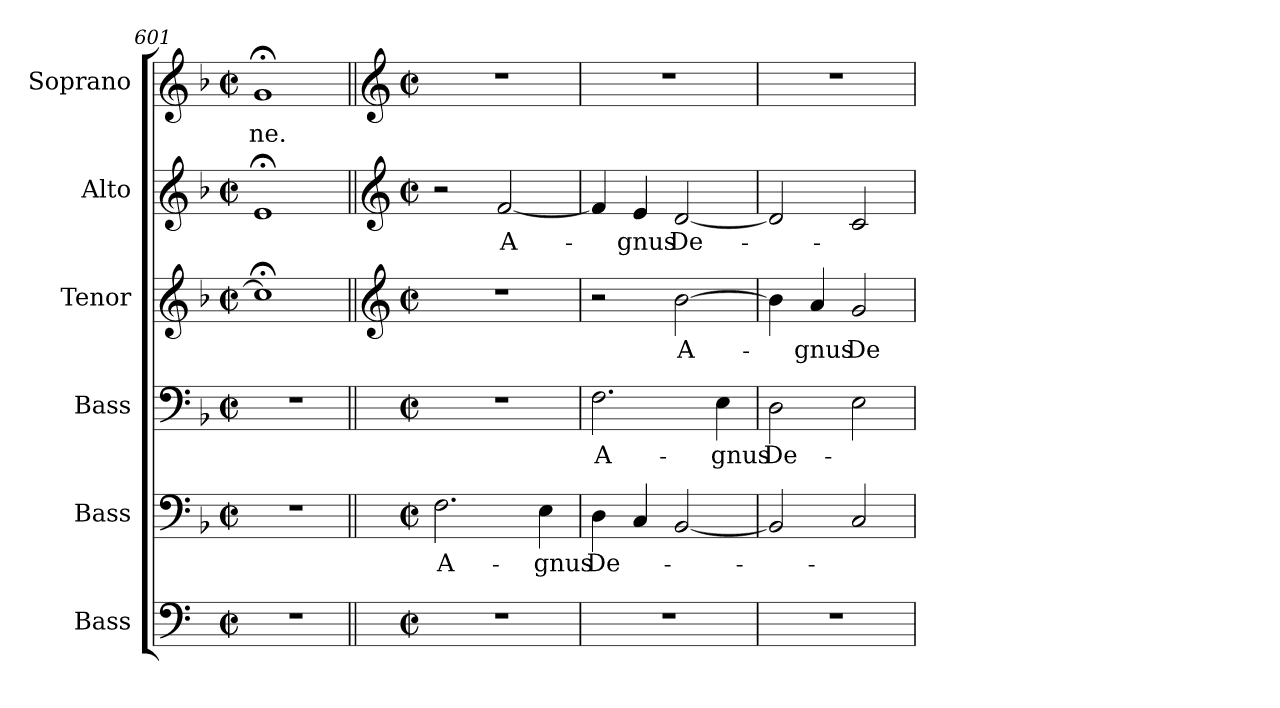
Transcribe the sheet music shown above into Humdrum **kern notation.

**kern	**kern	**text	**kern	**text	**kern	**text	**kern	**text	**kern	**text
*part6	*part5	*part5	*part4	*part4	*part3	*part3	*part2	*part2	*part1	*part1
*staff6	*staff5	*staff5	*staff4	*staff4	*staff3	*staff3	*staff2	*staff2	*staff1	*staff1
*I"Bass	*I"Bass	*	*I"Bass	*	*I"Tenor	*	*I"Alto	*	*I"Soprano	*
*I'B.	*I'B.	*	*I'B.	*	*I'T.	*	*I'A.	*	*I'S.	*
*clefF4	*clefF4	*	*clefF4	*	*clefG2	*	*clefG2	*	*clefG2	*
*	*	*	*	*	*ITrd7c12	*	*ITrd7c12	*	*	*
*k[]	*k[b-]	*	*k[b-]	*	*k[b-]	*	*k[b-]	*	*k[b-]	*
*C:	*F:	*	*F:	*	*F:	*	*F:	*	*F:	*
*M2/2	*M2/2	*	*M2/2	*	*M2/2	*	*M2/2	*	*M2/2	*
*met(c|)	*met(c|)	*	*met(c|)	*	*met(c|)	*	*met(c|)	*	*met(c|)	*
=601	=601	=601	=601	=601	=601	=601	=601	=601	=601	=601
!	!	!	!	!	!	!	!	!	!	!LO:LY:b:color=#000000
1r	1r	.	1r	.	1c;i]	.	1E;i	.	1g;i	-ne.
!!LO:PB:g=z
=602||	=602||	=602||	=602||	=602||	=602||	=602||	=602||	=602||	=602||	=602||
*	*	*	*	*	*clefG2	*	*clefG2	*	*clefG2	*
*M2/2	*M2/2	*	*M2/2	*	*M2/2	*	*M2/2	*	*M2/2	*
*met(c|)	*met(c|)	*	*met(c|)	*	*met(c|)	*	*met(c|)	*	*met(c|)	*
!	!	!LO:LY:b:color=#000000	!	!	!	!	!	!	!	!
1r	2.Fi\	A-	1r	.	1r	.	2r	.	1r	.
!	!	!	!	!	!	!	!	!LO:LY:b:color=#000000	!	!
.	.	.	.	.	.	.	[2Fi/	A-	.	.
!	!	!LO:LY:b:color=#000000	!	!	!	!	!	!	!	!
.	4Ei\	-gnus	.	.	.	.	.	.	.	.
=603	=603	=603	=603	=603	=603	=603	=603	=603	=603	=603
!	!	!LO:LY:b:color=#000000	!	!	!	!	!	!	!	!
!	!	!	!	!LO:LY:b:color=#000000	!	!	!	!	!	!
1r	4Di\	De-	2.Fi\	A-	2r	.	4Fi/]	.	1r	.
!	!	!	!	!	!	!	!	!LO:LY:b:color=#000000	!	!
.	4Ci/	.	.	.	.	.	4Ei/	-gnus	.	.
!	!	!	!	!	!	!LO:LY:b:color=#000000	!	!	!	!
!	!	!	!	!	!	!	!	!LO:LY:b:color=#000000	!	!
.	[2BB-i/	.	.	.	[2B-i\	A-	[2Di/	De-	.	.
!	!	!	!	!LO:LY:b:color=#000000	!	!	!	!	!	!
.	.	.	4Ei\	-gnus	.	.	.	.	.	.
=604	=604	=604	=604	=604	=604	=604	=604	=604	=604	=604
!	!	!	!	!LO:LY:b:color=#000000	!	!	!	!	!	!
1r	2BB-i/]	.	2Di\	De-	4B-i\]	.	2Di/]	.	1r	.
!	!	!	!	!	!	!LO:LY:b:color=#000000	!	!	!	!
.	.	.	.	.	4Ai/	-gnus	.	.	.	.
!	!	!	!	!	!	!LO:LY:b:color=#000000	!	!	!	!
.	2Ci/	.	2Ei\	.	2Gi/	De-	2Ci/	.	.	.
=	=	=	=	=	=	=	=	=	=	=
*-	*-	*-	*-	*-	*-	*-	*-	*-	*-	*-
